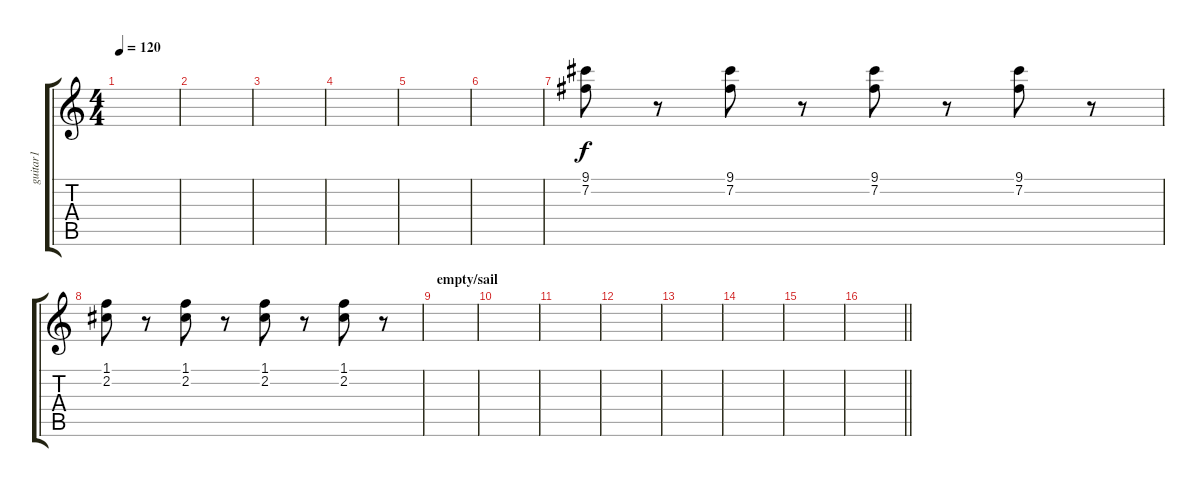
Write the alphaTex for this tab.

\track ("guitar1" "guitar1") {instrument electricguitarclean}
\staff {score tabs}
\tuning (E4 B3 G3 D3 A2 E2) {hide}
\ts (4 4)
\tempo 120
\clef g2
\ks c
|
|
|
|
|
|
(9.1 7.2).8 r.8 (9.1 7.2).8 r.8 (9.1 7.2).8 r.8 (9.1 7.2).8 r.8 |
(1.1 2.2).8 r.8 (1.1 2.2).8 r.8 (1.1 2.2).8 r.8 (1.1 2.2).8 r.8 |
\section ("" "empty/sail")
|
|
|
|
|
|
|
\barLineRight lightlight
